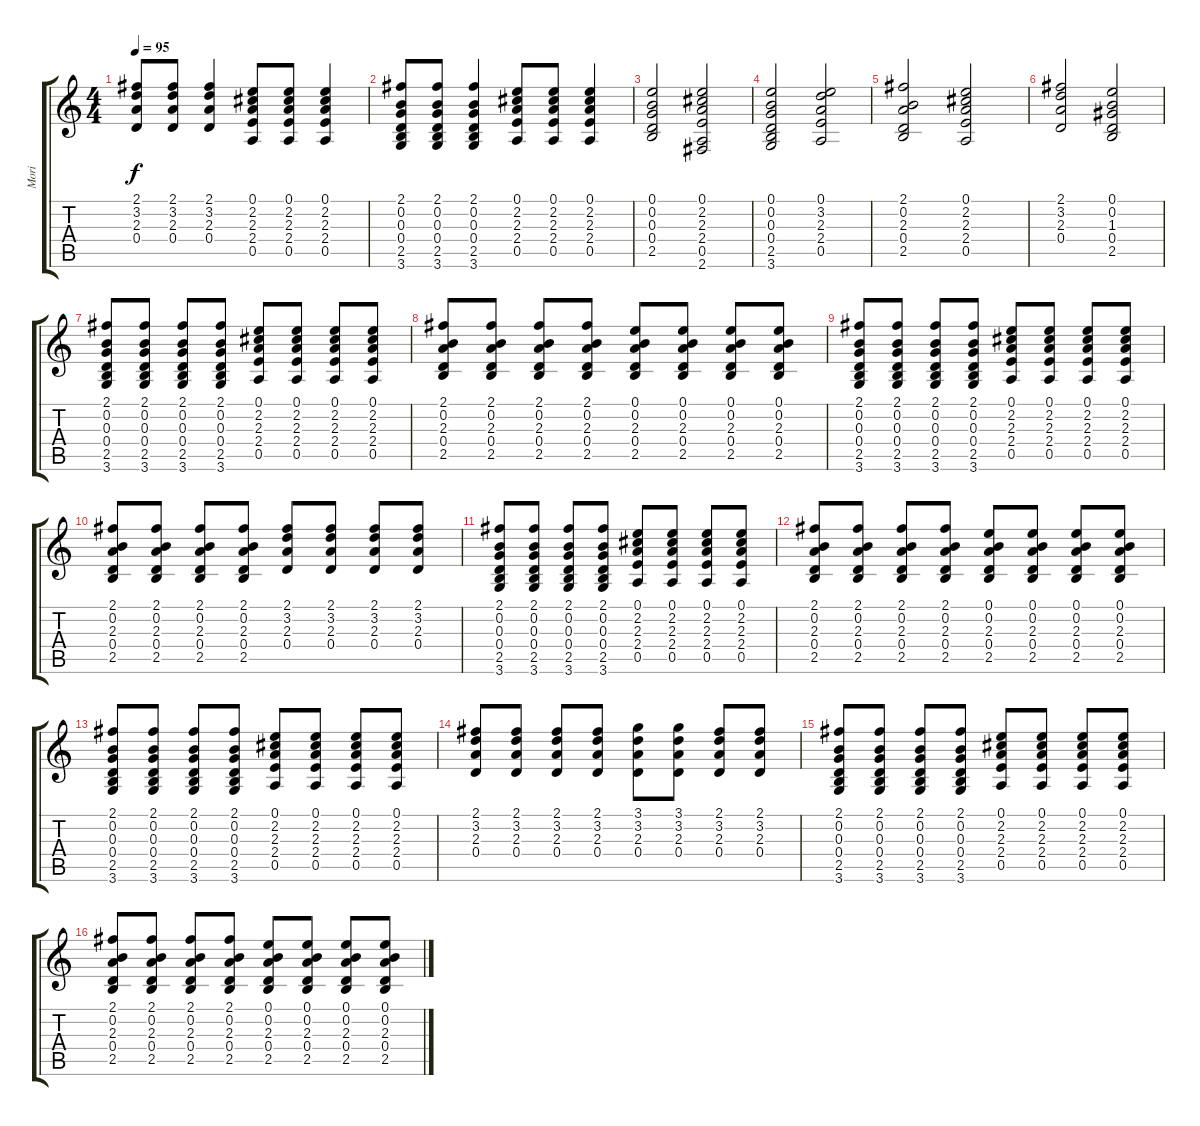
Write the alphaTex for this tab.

\track ("Mori" "Mori") {instrument distortionguitar}
\staff {score tabs}
\tuning (E4 B3 G3 D3 A2 E2) {hide}
\ts (4 4)
\tempo 95
\clef g2
\ks c
(2.1 3.2 2.3 0.4).8{dy f} (2.1 3.2 2.3 0.4).8 (2.1 3.2 2.3 0.4).4 (0.1 2.2 2.3 2.4 0.5).8 (0.1 2.2 2.3 2.4 0.5).8 (0.1 2.2 2.3 2.4 0.5).4 |
(2.1 0.2 0.3 0.4 2.5 3.6).8 (2.1 0.2 0.3 0.4 2.5 3.6).8 (2.1 0.2 0.3 0.4 2.5 3.6).4 (0.1 2.2 2.3 2.4 0.5).8 (0.1 2.2 2.3 2.4 0.5).8 (0.1 2.2 2.3 2.4 0.5).4 |
(0.1 0.2 0.3 0.4 2.5).2 (0.1 2.2 2.3 2.4 0.5 2.6).2 |
(0.1 0.2 0.3 0.4 2.5 3.6).2 (0.1 3.2 2.3 2.4 0.5).2 |
(2.1 0.2 2.3 0.4 2.5).2 (0.1 2.2 2.3 2.4 0.5).2 |
(2.1 3.2 2.3 0.4).2 (0.1 0.2 1.3 0.4 2.5).2 |
(2.1 0.2 0.3 0.4 2.5 3.6).8 (2.1 0.2 0.3 0.4 2.5 3.6).8 (2.1 0.2 0.3 0.4 2.5 3.6).8 (2.1 0.2 0.3 0.4 2.5 3.6).8 (0.1 2.2 2.3 2.4 0.5).8 (0.1 2.2 2.3 2.4 0.5).8 (0.1 2.2 2.3 2.4 0.5).8 (0.1 2.2 2.3 2.4 0.5).8 |
(2.1 0.2 2.3 0.4 2.5).8 (2.1 0.2 2.3 0.4 2.5).8 (2.1 0.2 2.3 0.4 2.5).8 (2.1 0.2 2.3 0.4 2.5).8 (0.1 0.2 2.3 0.4 2.5).8 (0.1 0.2 2.3 0.4 2.5).8 (0.1 0.2 2.3 0.4 2.5).8 (0.1 0.2 2.3 0.4 2.5).8 |
(2.1 0.2 0.3 0.4 2.5 3.6).8 (2.1 0.2 0.3 0.4 2.5 3.6).8 (2.1 0.2 0.3 0.4 2.5 3.6).8 (2.1 0.2 0.3 0.4 2.5 3.6).8 (0.1 2.2 2.3 2.4 0.5).8 (0.1 2.2 2.3 2.4 0.5).8 (0.1 2.2 2.3 2.4 0.5).8 (0.1 2.2 2.3 2.4 0.5).8 |
(2.1 0.2 2.3 0.4 2.5).8 (2.1 0.2 2.3 0.4 2.5).8 (2.1 0.2 2.3 0.4 2.5).8 (2.1 0.2 2.3 0.4 2.5).8 (2.1 3.2 2.3 0.4).8 (2.1 3.2 2.3 0.4).8 (2.1 3.2 2.3 0.4).8 (2.1 3.2 2.3 0.4).8 |
(2.1 0.2 0.3 0.4 2.5 3.6).8 (2.1 0.2 0.3 0.4 2.5 3.6).8 (2.1 0.2 0.3 0.4 2.5 3.6).8 (2.1 0.2 0.3 0.4 2.5 3.6).8 (0.1 2.2 2.3 2.4 0.5).8 (0.1 2.2 2.3 2.4 0.5).8 (0.1 2.2 2.3 2.4 0.5).8 (0.1 2.2 2.3 2.4 0.5).8 |
(2.1 0.2 2.3 0.4 2.5).8 (2.1 0.2 2.3 0.4 2.5).8 (2.1 0.2 2.3 0.4 2.5).8 (2.1 0.2 2.3 0.4 2.5).8 (0.1 0.2 2.3 0.4 2.5).8 (0.1 0.2 2.3 0.4 2.5).8 (0.1 0.2 2.3 0.4 2.5).8 (0.1 0.2 2.3 0.4 2.5).8 |
(2.1 0.2 0.3 0.4 2.5 3.6).8 (2.1 0.2 0.3 0.4 2.5 3.6).8 (2.1 0.2 0.3 0.4 2.5 3.6).8 (2.1 0.2 0.3 0.4 2.5 3.6).8 (0.1 2.2 2.3 2.4 0.5).8 (0.1 2.2 2.3 2.4 0.5).8 (0.1 2.2 2.3 2.4 0.5).8 (0.1 2.2 2.3 2.4 0.5).8 |
(2.1 3.2 2.3 0.4).8 (2.1 3.2 2.3 0.4).8 (2.1 3.2 2.3 0.4).8 (2.1 3.2 2.3 0.4).8 (3.1 3.2 2.3 0.4).8 (3.1 3.2 2.3 0.4).8 (2.1 3.2 2.3 0.4).8 (2.1 3.2 2.3 0.4).8 |
(2.1 0.2 0.3 0.4 2.5 3.6).8 (2.1 0.2 0.3 0.4 2.5 3.6).8 (2.1 0.2 0.3 0.4 2.5 3.6).8 (2.1 0.2 0.3 0.4 2.5 3.6).8 (0.1 2.2 2.3 2.4 0.5).8 (0.1 2.2 2.3 2.4 0.5).8 (0.1 2.2 2.3 2.4 0.5).8 (0.1 2.2 2.3 2.4 0.5).8 |
(2.1 0.2 2.3 0.4 2.5).8 (2.1 0.2 2.3 0.4 2.5).8 (2.1 0.2 2.3 0.4 2.5).8 (2.1 0.2 2.3 0.4 2.5).8 (0.1 0.2 2.3 0.4 2.5).8 (0.1 0.2 2.3 0.4 2.5).8 (0.1 0.2 2.3 0.4 2.5).8 (0.1 0.2 2.3 0.4 2.5).8
